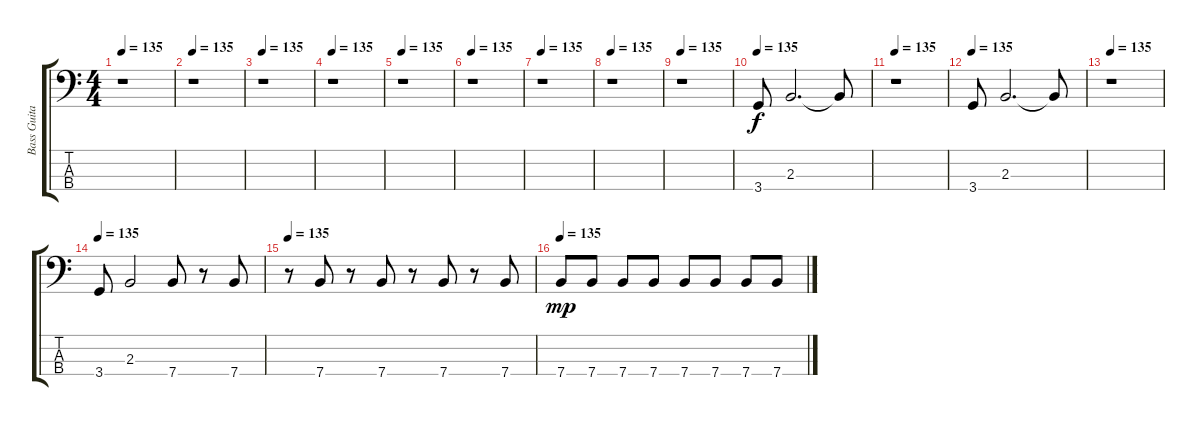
\track ("Bass Guitar" "Bass Guita") {instrument electricbasspick}
\staff {score tabs}
\tuning (G2 D2 A1 E1) {hide}
\ts (4 4)
\tempo 135
\clef f4
\ks c
r.1{dy f} |
\tempo 135
r.1 |
\tempo 135
r.1 |
\tempo 135
r.1 |
\tempo 135
r.1 |
\tempo 135
r.1 |
\tempo 135
r.1 |
\tempo 135
r.1 |
\tempo 135
r.1 |
\tempo 135
3.4.8 2.3.2{d} 2.3{t}.8 |
\tempo 135
r.1 |
\tempo 135
3.4.8 2.3.2{d} 2.3{t}.8 |
\tempo 135
r.1 |
\tempo 135
3.4.8 2.3.2 7.4.8 r.8 7.4.8 |
\tempo 135
r.8 7.4.8 r.8 7.4.8 r.8 7.4.8 r.8 7.4.8 |
\tempo 135
7.4.8{dy mp} 7.4.8 7.4.8 7.4.8 7.4.8 7.4.8 7.4.8 7.4.8
